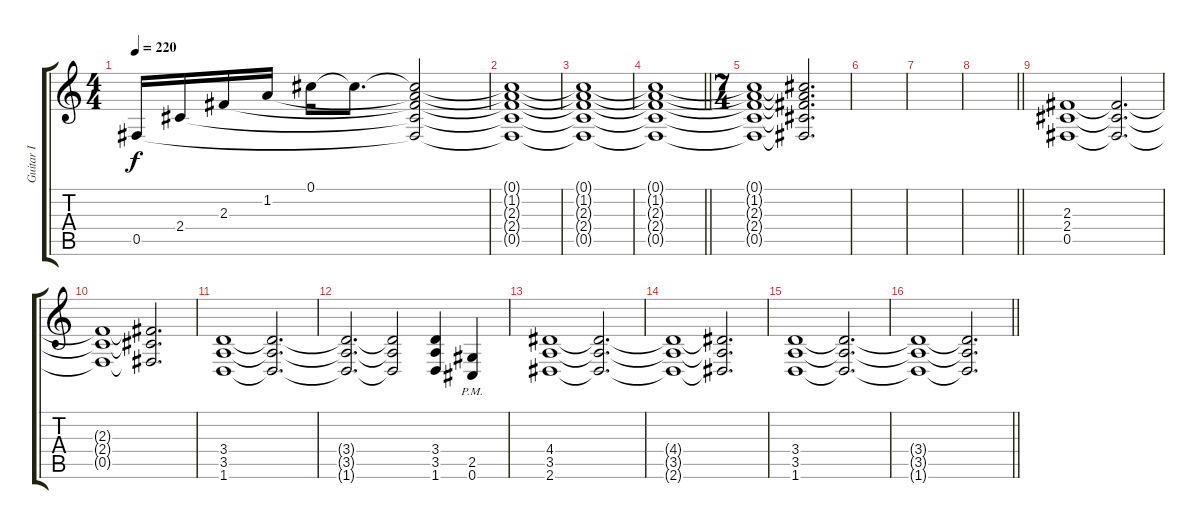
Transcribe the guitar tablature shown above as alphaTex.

\track ("Guitar I" "Guitar I") {instrument distortionguitar}
\staff {score tabs}
\tuning (Db4 Ab3 E3 B2 Gb2 Db2) {hide}
\ts (4 4)
\tempo 220
\clef g2
\ks c
0.5.16{dy f} 2.4.16 2.3.16 1.2.16 0.1.16 0.1{t}.8{d} (0.1{t} 1.2{t} 2.3{t} 2.4{t} 0.5{t}).2 |
(0.1{t} 1.2{t} 2.3{t} 2.4{t} 0.5{t}).1 |
(0.1{t} 1.2{t} 2.3{t} 2.4{t} 0.5{t}).1 |
\barLineRight lightlight
(0.1{t} 1.2{t} 2.3{t} 2.4{t} 0.5{t}).1 |
\ts (7 4)
(0.1{t} 1.2{t} 2.3{t} 2.4{t} 0.5{t}).1 (0.1{t} 1.2{t} 2.3{t} 2.4{t} 0.5{t}).2{d} |
|
|
\barLineRight lightlight
|
(2.3 2.4 0.5).1{volume 14 instrument distortionguitar} (2.3{t} 2.4{t} 0.5{t}).2{d} |
(2.3{t} 2.4{t} 0.5{t}).1 (2.3{t} 2.4{t} 0.5{t}).2{d} |
(3.4 3.5 1.6).1 (3.4{t} 3.5{t} 1.6{t}).2{d} |
(3.4{t} 3.5{t} 1.6{t}).2{d} (3.4{t} 3.5{t} 1.6{t}).2 (3.4 3.5 1.6).4 (2.5{pm} 0.6{pm}).4 |
(4.4 3.5 2.6).1 (4.4{t} 3.5{t} 2.6{t}).2{d} |
(4.4{t} 3.5{t} 2.6{t}).1 (4.4{t} 3.5{t} 2.6{t}).2{d} |
(3.4 3.5 1.6).1 (3.4{t} 3.5{t} 1.6{t}).2{d} |
\barLineRight lightlight
(3.4{t} 3.5{t} 1.6{t}).1 (3.4{t} 3.5{t} 1.6{t}).2{d}
